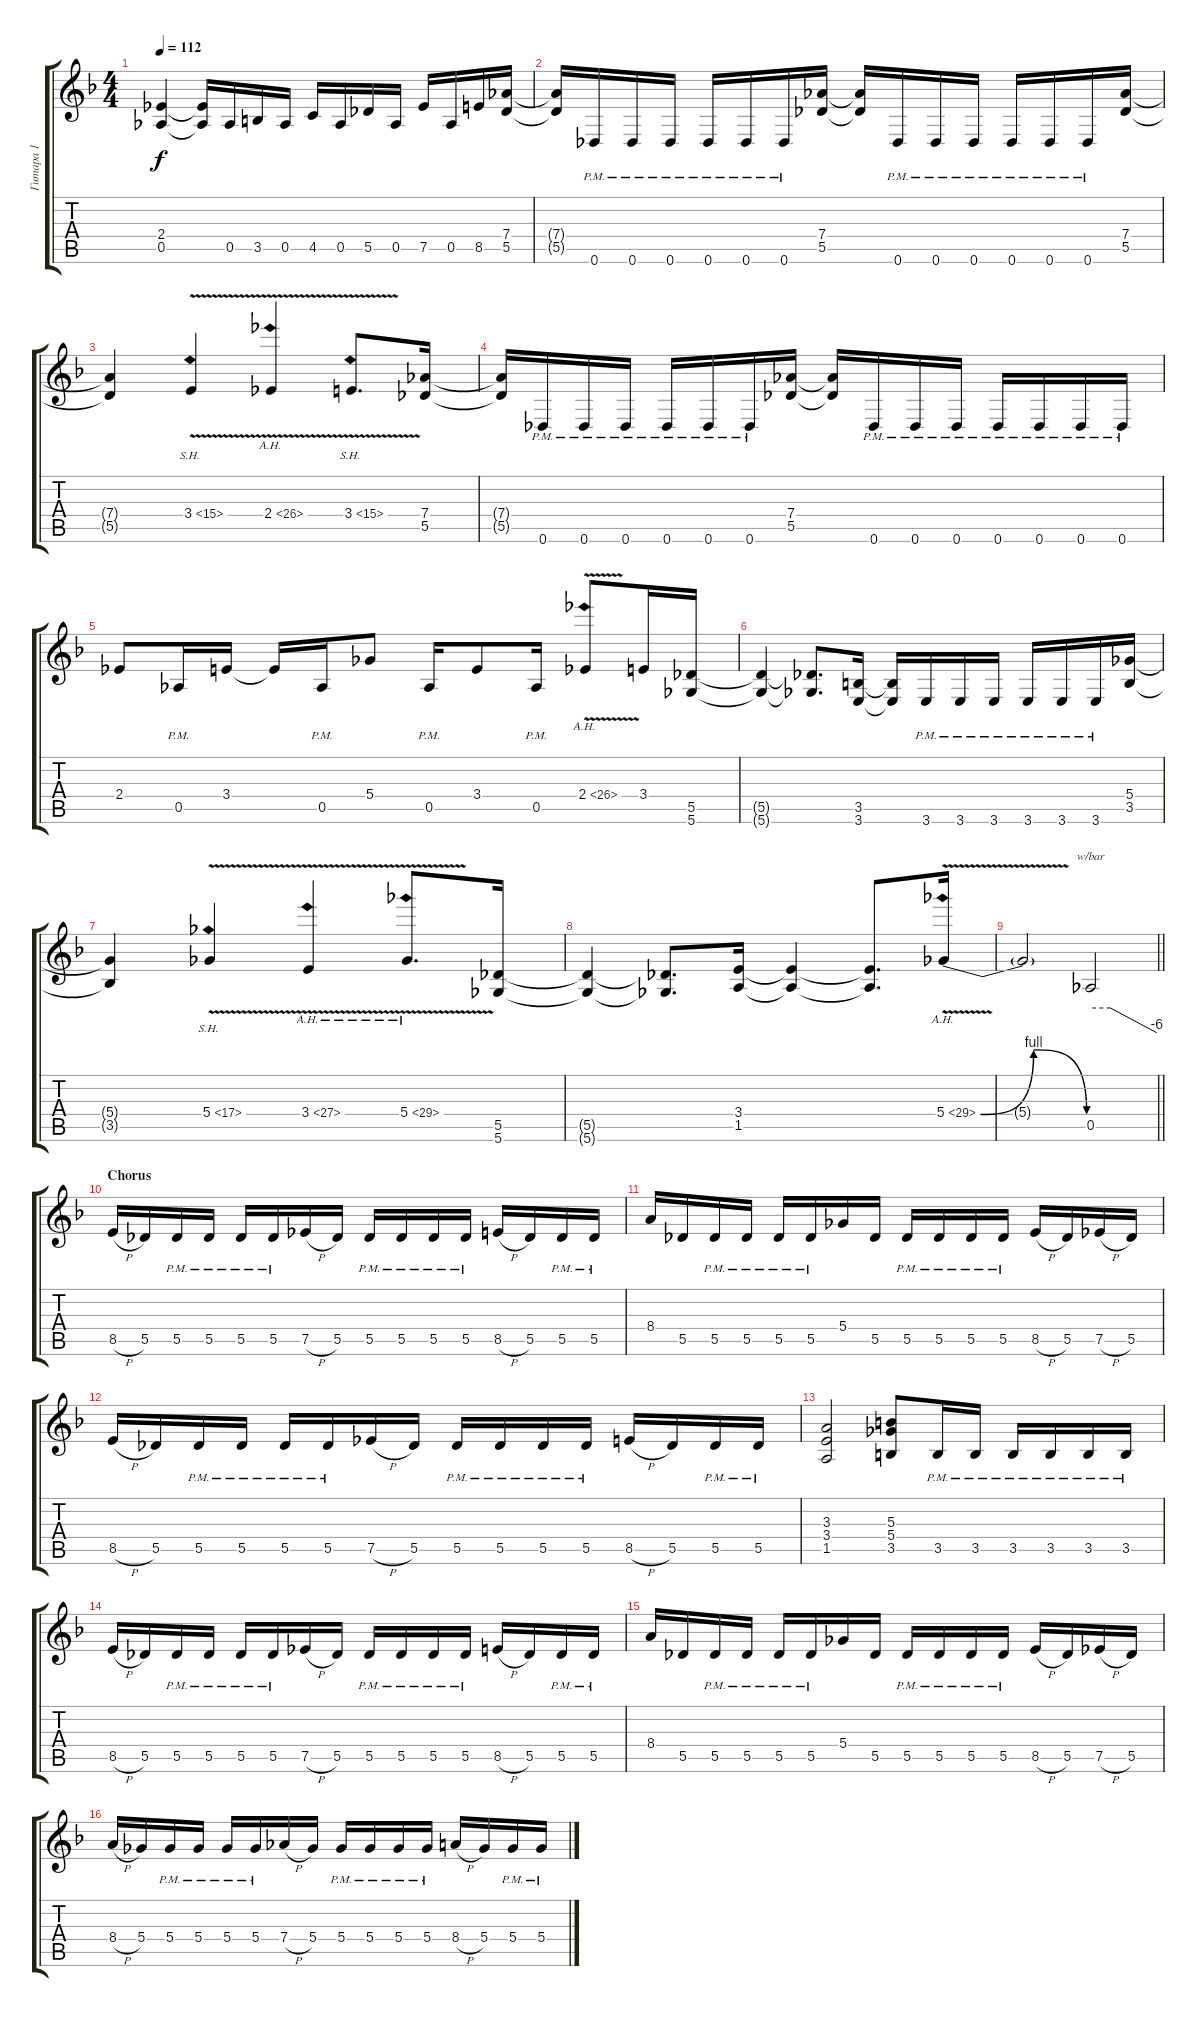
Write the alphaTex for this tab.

\track ("Гитара 1" "Гитара 1") {instrument distortionguitar}
\staff {score tabs}
\tuning (Eb4 Bb3 Gb3 Db3 Ab2 Db2) {hide}
\ts (4 4)
\tempo 112
\clef g2
\ks dminor
(2.4{t} 0.5{t}).4{dy f} (2.4{t} 0.5{t}).16 0.5.16 3.5.16 0.5.16 4.5.16 0.5.16 5.5.16 0.5.16 7.5.16 0.5.16 8.5.16 (7.4 5.5).16 |
(7.4{t} 5.5{t}).16 0.6{pm}.16 0.6{pm}.16 0.6{pm}.16 0.6{pm}.16 0.6{pm}.16 0.6{pm}.16 (7.4 5.5).16 (7.4{t} 5.5{t}).16 0.6{pm}.16 0.6{pm}.16 0.6{pm}.16 0.6{pm}.16 0.6{pm}.16 0.6{pm}.16 (7.4 5.5).16 |
(7.4{t} 5.5{t}).4 3.4{sh 12 v}.4 2.4{ah 24 v}.4 3.4{sh 12 v}.8{d} (7.4 5.5).16 |
(7.4{t} 5.5{t}).16 0.6{pm}.16 0.6{pm}.16 0.6{pm}.16 0.6{pm}.16 0.6{pm}.16 0.6{pm}.16 (7.4 5.5).16 (7.4{t} 5.5{t}).16 0.6{pm}.16 0.6{pm}.16 0.6{pm}.16 0.6{pm}.16 0.6{pm}.16 0.6{pm}.16 0.6{pm}.16 |
2.4.8 0.5{pm}.16 3.4.16 3.4{t}.16 0.5{pm}.16 5.4.8 0.5{pm}.16 3.4.8 0.5{pm}.16 2.4{ah 24 v}.8 3.4.16 (5.5 5.6).16 |
(5.5{t} 5.6{t}).4 (5.5{t} 5.6{t}).8{d} (3.5 3.6).16 (3.5{t} 3.6{t}).16 3.6{pm}.16 3.6{pm}.16 3.6{pm}.16 3.6{pm}.16 3.6{pm}.16 3.6{pm}.16 (5.4 3.5).16 |
(5.4{t} 3.5{t}).4 5.4{sh 12 v}.4 3.4{ah 24 v}.4 5.4{ah 24 v}.8{d} (5.5 5.6).16 |
(5.5{t} 5.6{t}).4 (5.5{t} 5.6{t}).8{d} (3.4 1.5).16 (3.4{t} 1.5{t}).4 (3.4{t} 1.5{t}).8{d} 5.4{be (bendrelease 0 0 15 4 33 4 60 0) ah 24 v}.16 |
\barLineRight lightlight
5.4{t}.2 0.5.2{tbe (custom default 0 0 18 0 60 -24)} |
\section ("" "Chorus")
8.5{h}.16 5.5.16 5.5{pm}.16 5.5{pm}.16 5.5{pm}.16 5.5{pm}.16 7.5{h}.16 5.5.16 5.5{pm}.16 5.5{pm}.16 5.5{pm}.16 5.5{pm}.16 8.5{h}.16 5.5.16 5.5{pm}.16 5.5{pm}.16 |
8.4.16 5.5.16 5.5{pm}.16 5.5{pm}.16 5.5{pm}.16 5.5{pm}.16 5.4.16 5.5.16 5.5{pm}.16 5.5{pm}.16 5.5{pm}.16 5.5{pm}.16 8.5{h}.16 5.5.16 7.5{h}.16 5.5.16 |
8.5{h}.16 5.5.16 5.5{pm}.16 5.5{pm}.16 5.5{pm}.16 5.5{pm}.16 7.5{h}.16 5.5.16 5.5{pm}.16 5.5{pm}.16 5.5{pm}.16 5.5{pm}.16 8.5{h}.16 5.5.16 5.5{pm}.16 5.5{pm}.16 |
(3.3 3.4 1.5).2 (5.3 5.4 3.5).8 3.5{pm}.16 3.5{pm}.16 3.5{pm}.16 3.5{pm}.16 3.5{pm}.16 3.5{pm}.16 |
8.5{h}.16 5.5.16 5.5{pm}.16 5.5{pm}.16 5.5{pm}.16 5.5{pm}.16 7.5{h}.16 5.5.16 5.5{pm}.16 5.5{pm}.16 5.5{pm}.16 5.5{pm}.16 8.5{h}.16 5.5.16 5.5{pm}.16 5.5{pm}.16 |
8.4.16 5.5.16 5.5{pm}.16 5.5{pm}.16 5.5{pm}.16 5.5{pm}.16 5.4.16 5.5.16 5.5{pm}.16 5.5{pm}.16 5.5{pm}.16 5.5{pm}.16 8.5{h}.16 5.5.16 7.5{h}.16 5.5.16 |
8.4{h}.16 5.4.16 5.4{pm}.16 5.4{pm}.16 5.4{pm}.16 5.4{pm}.16 7.4{h}.16 5.4.16 5.4{pm}.16 5.4{pm}.16 5.4{pm}.16 5.4{pm}.16 8.4{h}.16 5.4.16 5.4{pm}.16 5.4{pm}.16
